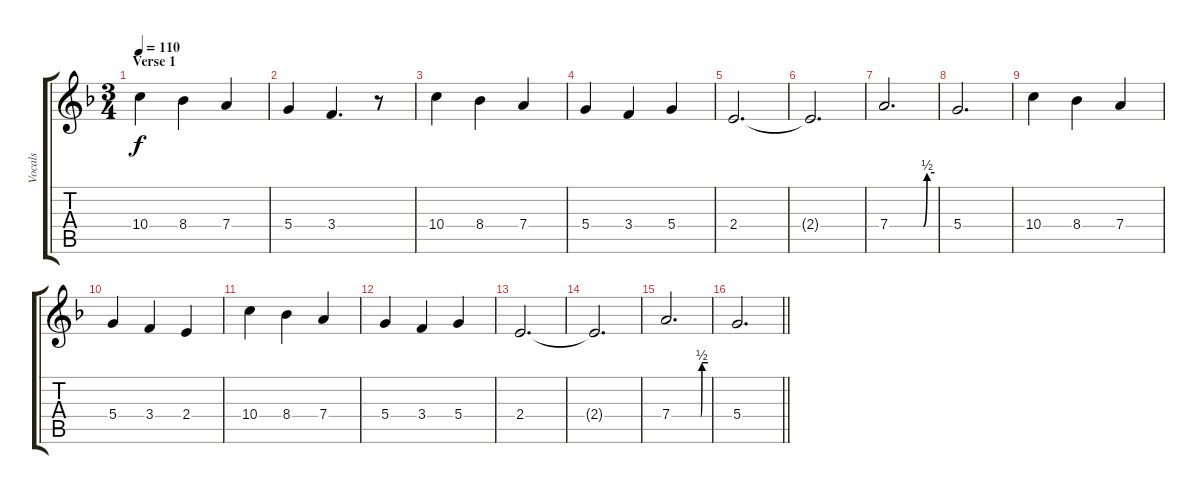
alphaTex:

\track ("Vocals" "Vocals") {instrument piccolo}
\staff {score tabs}
\tuning (E5 B4 G4 D4 A3 E3) {hide}
\ts (3 4)
\section ("" "Verse 1")
\tempo 110
\clef g2
\ks dminor
10.4.4{dy f} 8.4.4 7.4.4 |
5.4.4 3.4.4{d} r.8 |
10.4.4 8.4.4 7.4.4 |
5.4.4 3.4.4 5.4.4 |
2.4.2{d} |
2.4{t}.2{d} |
7.4{be (custom 0 0 35 0 40 0 45 0 50 2 60 2)}.2{d} |
5.4.2{d} |
10.4.4 8.4.4 7.4.4 |
5.4.4 3.4.4 2.4.4 |
10.4.4 8.4.4 7.4.4 |
5.4.4 3.4.4 5.4.4 |
2.4.2{d} |
2.4{t}.2{d} |
7.4{be (custom 0 0 35 0 40 0 45 0 48 0 50 2 60 2)}.2{d} |
\barLineRight lightlight
5.4.2{d}
